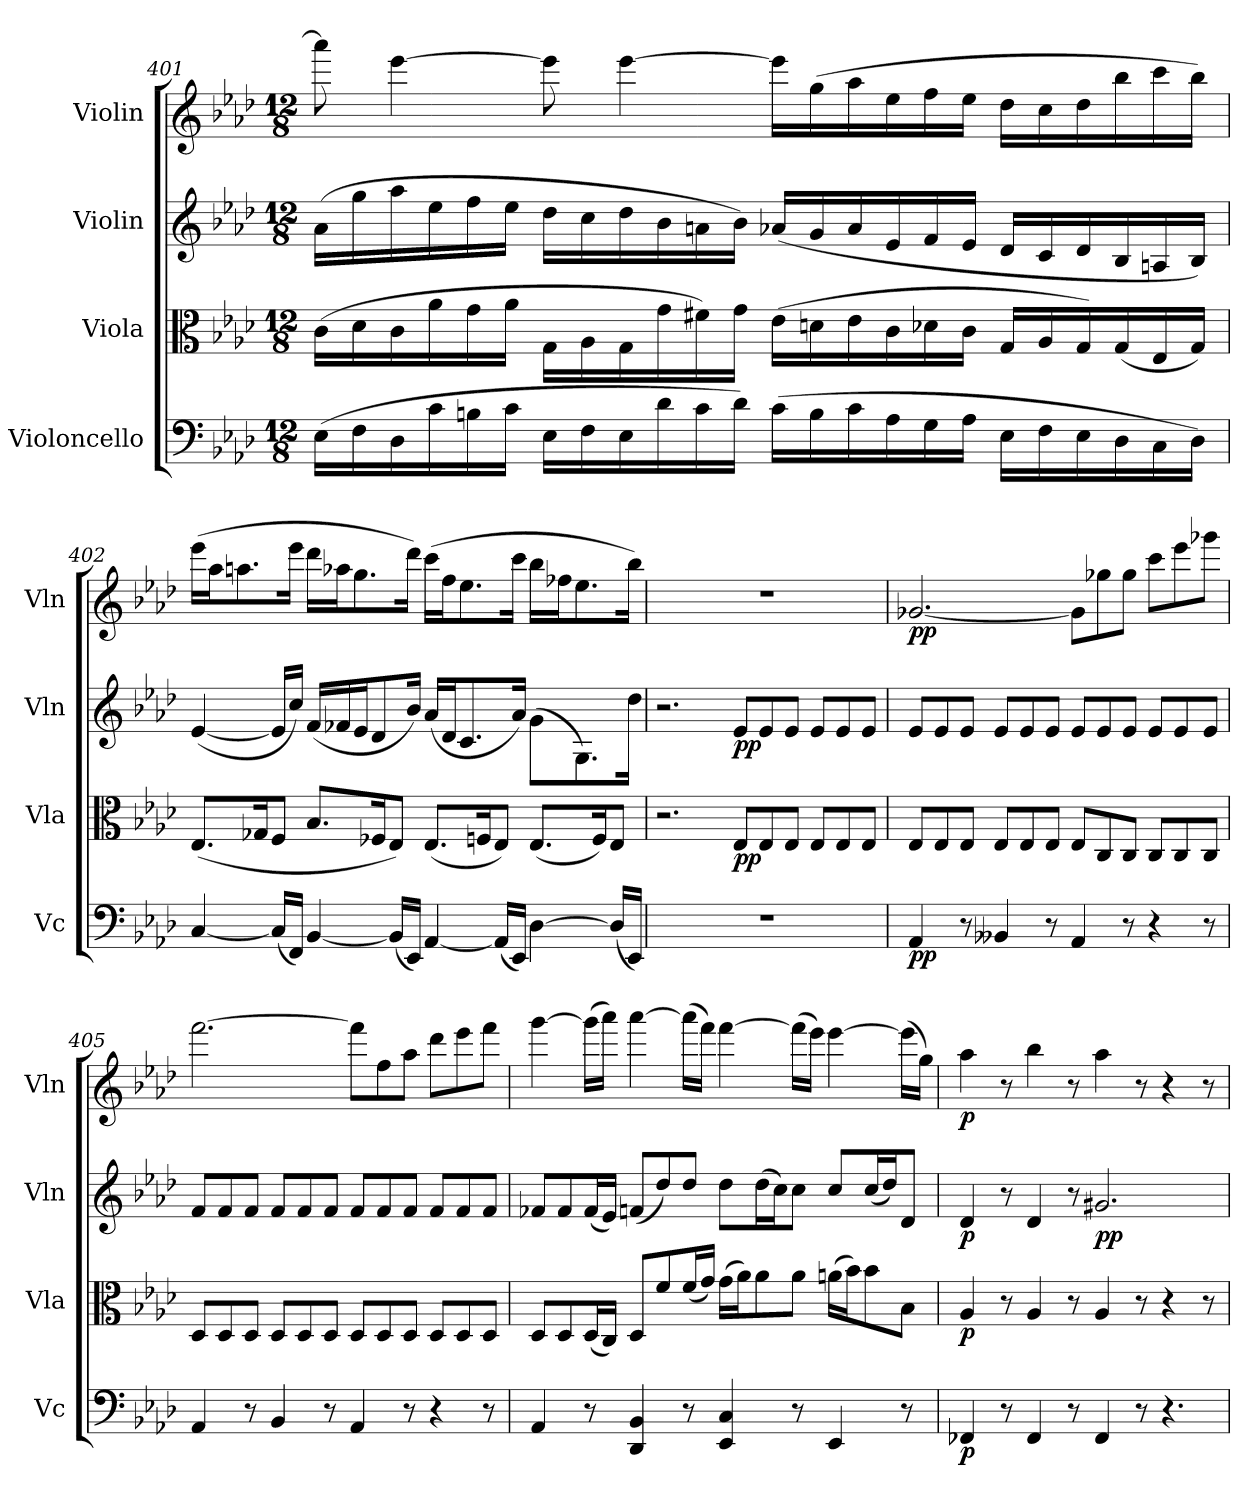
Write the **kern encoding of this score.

**kern	**dynam	**kern	**dynam	**kern	**dynam	**kern	**dynam
*part4	*part4	*part3	*part3	*part2	*part2	*part1	*part1
*staff4	*staff4	*staff3	*staff3	*staff2	*staff2	*staff1	*staff1
*I"Violoncello	*	*I"Viola	*	*I"Violin	*	*I"Violin	*
*I'Vc	*	*I'Vla	*	*I'Vln	*	*I'Vln	*
*clefF4	*	*clefC3	*	*clefG2	*	*clefG2	*
*k[b-e-a-d-]	*	*k[b-e-a-d-]	*	*k[b-e-a-d-]	*	*k[b-e-a-d-]	*
*M12/8	*	*M12/8	*	*M12/8	*	*M12/8	*
=401	=401	=401	=401	=401	=401	=401	=401
(16E-\LL	.	(16c\LL	.	(16a-\LL	.	8aaa-]	.
16F\	.	16d-\	.	16gg\	.	.	.
16D-\	.	16c\	.	16aa-\	.	[4eee-	.
16c\	.	16a-\	.	16ee-\	.	.	.
16Bn\	.	16g\	.	16ff\	.	.	.
16c\JJ	.	16a-\JJ	.	16ee-\JJ	.	.	.
16E-\LL	.	16G\LL	.	16dd-\LL	.	8eee-]	.
16F\	.	16A-\	.	16cc\	.	.	.
16E-\	.	16G\	.	16dd-\	.	[4eee-	.
16d-\	.	16g\	.	16b-\	.	.	.
16c\	.	16f#X\)	.	16an\	.	.	.
16d-\JJ)	.	16g\JJ	.	16b-\JJ)	.	.	.
(16c\LL	.	(16e-\LL	.	(16a-X/LL	.	16eee-\LL]	.
16B\	.	16dn\	.	16g/	.	(16gg\	.
16c\	.	16e-\	.	16a-/	.	16aa-\	.
16A-\	.	16c\	.	16e-/	.	16ee-\	.
16G\	.	16d-X\	.	16f/	.	16ff\	.
16A-\JJ	.	16c\JJ	.	16e-/JJ	.	16ee-\JJ	.
16E-\LL	.	16G/LL	.	16d-/LL	.	16dd-\LL	.
16F\	.	16A-/	.	16c/	.	16cc\	.
16E-\	.	16G/)	.	16d-/	.	16dd-\	.
16D-\	.	(16G/	.	16B-/	.	16bb-\	.
16C\	.	16E-/	.	16An/	.	16ccc\	.
16D-\JJ)	.	16G/JJ)	.	16B-/JJ)	.	16bb-\JJ)	.
=402	=402	=402	=402	=402	=402	=402	=402
[4C	.	(8.E-/L	.	([4e-	.	(16eee-\LL	.
.	.	.	.	.	.	16aa-\J	.
.	.	.	.	.	.	8.aan\	.
.	.	16G-X/K	.	.	.	.	.
(16C/LL]	.	8F/J	.	16e-/LL]	.	.	.
16FF/JJ)	.	.	.	16cc/JJ)	.	16eee-\Jk	.
[4BB-	.	8.B-/L	.	(16f/LL	.	16ddd-\LL	.
.	.	.	.	16f-X/	.	16aa-X\J	.
.	.	.	.	16e-/J	.	8.gg\	.
.	.	16F-X/K	.	8d-/	.	.	.
(16BB-/LL]	.	8E-/J)	.	.	.	.	.
16EE-/JJ)	.	.	.	16b-/Jk)	.	16ddd-\Jk)	.
[4AA-	.	(8.E-/L	.	(16a-/LL	.	(16ccc\LL	.
.	.	.	.	16d-/J	.	16ff\J	.
.	.	.	.	8.c/	.	8.ee-\	.
.	.	16Fn/K	.	.	.	.	.
(16AA-/LL]	.	8E-/J)	.	.	.	.	.
16EE-/JJ)	.	.	.	16a-/Jk)	.	16ccc\Jk	.
[4D-	.	(8.E-/L	.	(8g\L	.	16bb-\LL	.
.	.	.	.	.	.	16ff-X\J	.
.	.	.	.	8.G\)	.	8.ee-\	.
.	.	16F/K)	.	.	.	.	.
(16D-/LL]	.	8E-/J	.	.	.	.	.
16EE-/JJ)	.	.	.	16dd-\Jk	.	16bb-\Jk)	.
=403	=403	=403	=403	=403	=403	=403	=403
1.r	.	2.r	.	2.r	.	1.r	.
.	.	8E-/L	pp	8e-/L	pp	.	.
.	.	8E-/	.	8e-/	.	.	.
.	.	8E-/J	.	8e-/J	.	.	.
.	.	8E-/L	.	8e-/L	.	.	.
.	.	8E-/	.	8e-/	.	.	.
.	.	8E-/J	.	8e-/J	.	.	.
=404	=404	=404	=404	=404	=404	=404	=404
4AA-	pp	8E-/L	.	8e-/L	.	[2.g-X	pp
.	.	8E-/	.	8e-/	.	.	.
8r	.	8E-/J	.	8e-/J	.	.	.
4BB--X	.	8E-/L	.	8e-/L	.	.	.
.	.	8E-/	.	8e-/	.	.	.
8r	.	8E-/J	.	8e-/J	.	.	.
4AA-	.	8E-/L	.	8e-/L	.	8g-\L]	.
.	.	8C/	.	8e-/	.	8gg-X\	.
8r	.	8C/J	.	8e-/J	.	8gg-\J	.
4r	.	8C/L	.	8e-/L	.	8ccc\L	.
.	.	8C/	.	8e-/	.	8eee-\	.
8r	.	8C/J	.	8e-/J	.	8ggg-X\J	.
=405	=405	=405	=405	=405	=405	=405	=405
4AA-	.	8D-/L	.	8f/L	.	[2.fff	.
.	.	8D-/	.	8f/	.	.	.
8r	.	8D-/J	.	8f/J	.	.	.
4BB-	.	8D-/L	.	8f/L	.	.	.
.	.	8D-/	.	8f/	.	.	.
8r	.	8D-/J	.	8f/J	.	.	.
4AA-	.	8D-/L	.	8f/L	.	8fff\L]	.
.	.	8D-/	.	8f/	.	8ff\	.
8r	.	8D-/J	.	8f/J	.	8aa-\J	.
4r	.	8D-/L	.	8f/L	.	8ddd-\L	.
.	.	8D-/	.	8f/	.	8eee-\	.
8r	.	8D-/J	.	8f/J	.	8fff\J	.
=406	=406	=406	=406	=406	=406	=406	=406
4AA-	.	8D-/L	.	8f-X/L	.	[4ggg	.
.	.	8D-/	.	8f-/	.	.	.
8r	.	(16D-/L	.	(16f-/L	.	(16ggg\LL]	.
.	.	16C/JJ)	.	16e-/JJ)	.	16aaa-\JJ)	.
4DD- 4BB-	.	8D-/L	.	(8fn/L	.	[4aaa-	.
.	.	8f/	.	8dd-/)	.	.	.
8r	.	(16f/L	.	8dd-/J	.	(16aaa-\LL]	.
.	.	16g/JJ)	.	.	.	16fff\JJ)	.
4EE- 4C	.	(16g\LL	.	8dd-\L	.	[4fff	.
.	.	16a-\J)	.	.	.	.	.
.	.	8a-\	.	(16dd-\L	.	.	.
.	.	.	.	16cc\J)	.	.	.
8r	.	8a-\J	.	8cc\J	.	(16fff\LL]	.
.	.	.	.	.	.	16eee-\JJ)	.
4EE-	.	(16an\LL	.	8cc/L	.	[4eee-	.
.	.	16b-\J)	.	.	.	.	.
.	.	8b-\	.	(16cc/L	.	.	.
.	.	.	.	16dd-/J)	.	.	.
8r	.	8B-\J	.	8d-/J	.	(16eee-\LL]	.
.	.	.	.	.	.	16gg\JJ)	.
=407	=407	=407	=407	=407	=407	=407	=407
4FF-X	p	4A-	p	4d-	p	4aa-	p
8r	.	8r	.	8r	.	8r	.
4FF-	.	4A-	.	4d-	.	4bb-	.
8r	.	8r	.	8r	.	8r	.
4FF-	.	4A-	.	2.g#X	pp	4aa-	.
8r	.	8r	.	.	.	8r	.
4.r	.	4r	.	.	.	4r	.
.	.	8r	.	.	.	8r	.
=	=	=	=	=	=	=	=
*-	*-	*-	*-	*-	*-	*-	*-
